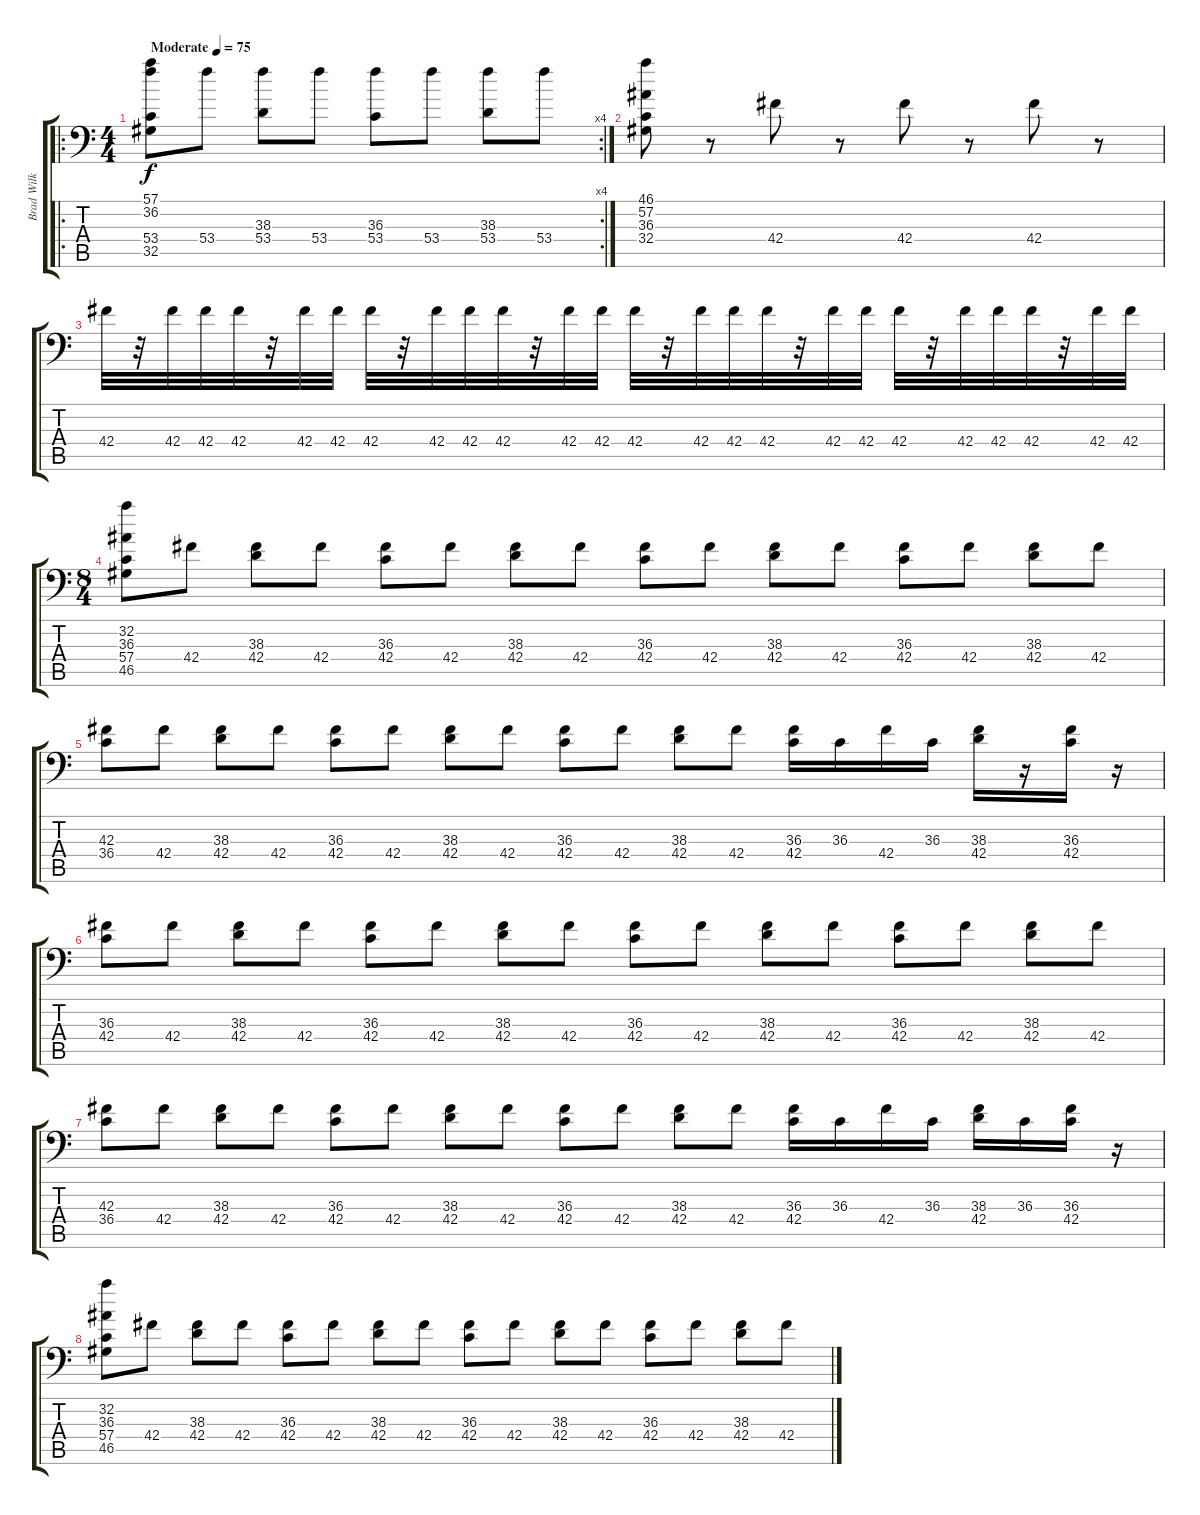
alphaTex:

\track ("Brad Wilk" "Brad Wilk") {instrument acousticgrandpiano}
\staff {score tabs}
\tuning (C-1 C-1 C-1 C-1 C-1 C-1) {hide}
\ro
\rc 4
\ts (4 4)
\tempo (75 "Moderate")
\clef f4
\ks c
(57.1 36.2 53.4 32.5).8{dy f instrument acousticgrandpiano} 53.4.8 (38.3 53.4).8 53.4.8 (36.3 53.4).8 53.4.8 (38.3 53.4).8 53.4.8 |
(46.1 57.2 36.3 32.4).8 r.8 42.4.8 r.8 42.4.8 r.8 42.4.8 r.8 |
42.4.32 r.32 42.4.32 42.4.32 42.4.32 r.32 42.4.32 42.4.32 42.4.32 r.32 42.4.32 42.4.32 42.4.32 r.32 42.4.32 42.4.32 42.4.32 r.32 42.4.32 42.4.32 42.4.32 r.32 42.4.32 42.4.32 42.4.32 r.32 42.4.32 42.4.32 42.4.32 r.32 42.4.32 42.4.32 |
\ts (8 4)
(32.2 36.3 57.4 46.5).8 42.4.8 (38.3 42.4).8 42.4.8 (36.3 42.4).8 42.4.8 (38.3 42.4).8 42.4.8 (36.3 42.4).8 42.4.8 (38.3 42.4).8 42.4.8 (36.3 42.4).8 42.4.8 (38.3 42.4).8 42.4.8 |
(42.3 36.4).8 42.4.8 (38.3 42.4).8 42.4.8 (36.3 42.4).8 42.4.8 (38.3 42.4).8 42.4.8 (36.3 42.4).8 42.4.8 (38.3 42.4).8 42.4.8 (36.3 42.4).16 36.3.16 42.4.16 36.3.16 (38.3 42.4).16 r.16 (36.3 42.4).16 r.16 |
(36.3 42.4).8 42.4.8 (38.3 42.4).8 42.4.8 (36.3 42.4).8 42.4.8 (38.3 42.4).8 42.4.8 (36.3 42.4).8 42.4.8 (38.3 42.4).8 42.4.8 (36.3 42.4).8 42.4.8 (38.3 42.4).8 42.4.8 |
(42.3 36.4).8 42.4.8 (38.3 42.4).8 42.4.8 (36.3 42.4).8 42.4.8 (38.3 42.4).8 42.4.8 (36.3 42.4).8 42.4.8 (38.3 42.4).8 42.4.8 (36.3 42.4).16 36.3.16 42.4.16 36.3.16 (38.3 42.4).16 36.3.16 (36.3 42.4).16 r.16 |
(32.2 36.3 57.4 46.5).8 42.4.8 (38.3 42.4).8 42.4.8 (36.3 42.4).8 42.4.8 (38.3 42.4).8 42.4.8 (36.3 42.4).8 42.4.8 (38.3 42.4).8 42.4.8 (36.3 42.4).8 42.4.8 (38.3 42.4).8 42.4.8
